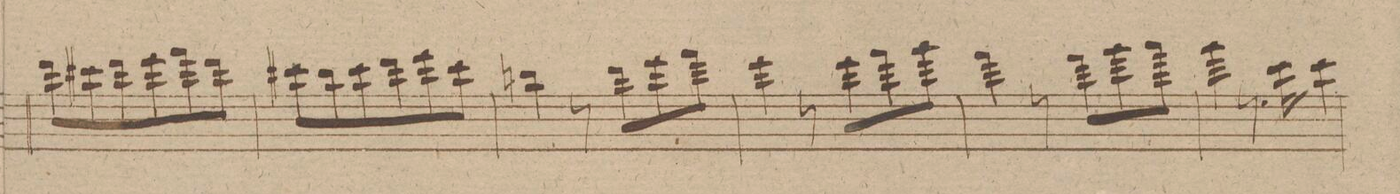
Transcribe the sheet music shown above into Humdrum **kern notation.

**kern	**dynam
*I"Flauto 1mo	*
*clefG2	*
*k[f#]	*
*M3/4	*
8ddd\L	.
8ccc#X\	.
8ddd\	.
8eee\	.
8fff#\	.
8ddd\J	.
=65	=65
8ccc#X\L	.
8bb#X\	.
8ccc#\	.
8ddd\	.
8eee\	.
8ccc#\J	.
=66	=66
*4\right	*
4bbn\	.
8r	.
8ddd\L	.
8eee\	.
8fff#\J	.
=67	=67
4eee\	.
8r	.
8eee\L	.
8fff#\	.
8ggg\J	.
=68	=68
4fff#\	.
8r	.
8fff#\L	.
8ggg\	.
8aaa\J	.
=69	=69
4ggg\	.
8.r	.
16ccc\	.
4ccc\	.
=70	=70
*-	*-
